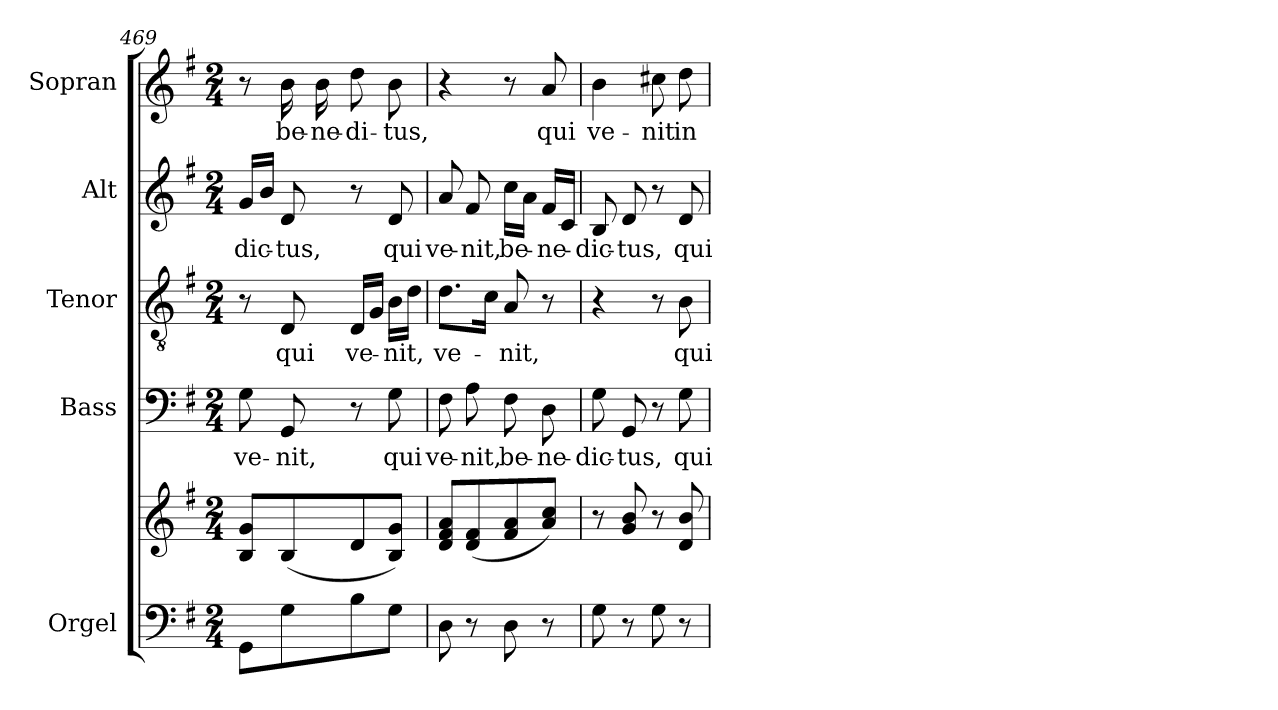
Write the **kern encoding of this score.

**kern	**kern	**kern	**text	**kern	**text	**kern	**text	**kern	**text
*part5	*part5	*part4	*part4	*part3	*part3	*part2	*part2	*part1	*part1
*staff6	*staff5	*staff4	*staff4	*staff3	*staff3	*staff2	*staff2	*staff1	*staff1
*I"Orgel	*	*I"Bass	*	*I"Tenor	*	*I"Alt	*	*I"Sopran	*
*I'Org.	*	*I'B.	*	*I'T.	*	*I'A.	*	*I'S.	*
*clefF4	*clefG2	*clefF4	*	*clefGv2	*	*clefG2	*	*clefG2	*
*k[f#]	*k[f#]	*k[f#]	*	*k[f#]	*	*k[f#]	*	*k[f#]	*
*G:	*G:	*G:	*	*G:	*	*G:	*	*G:	*
*M2/4	*M2/4	*M2/4	*	*M2/4	*	*M2/4	*	*M2/4	*
=469	=469	=469	=469	=469	=469	=469	=469	=469	=469
!	!	!	!LO:LY:b	!	!	!	!LO:LY:b	!	!
8GG\L	8B/ 8g/L	8G\	ve-	8r	.	16g/LL	-dic-	8r	.
.	.	.	.	.	.	16b/JJ	.	.	.
!	!	!	!LO:LY:b	!	!LO:LY:b	!	!LO:LY:b	!	!LO:LY:b
8G\	(<8B/	8GG/	-nit,	8D/	qui	8d/	-tus,	16b\	be-
!	!	!	!	!	!	!	!	!	!LO:LY:b
.	.	.	.	.	.	.	.	16b\	-ne-
!	!	!	!	!	!LO:LY:b	!	!	!	!LO:LY:b
8B\	8d/	8r	.	16D/LL	ve-	8r	.	8dd\	-di-
.	.	.	.	16G/JJ	.	.	.	.	.
!	!	!	!LO:LY:b	!	!LO:LY:b	!	!LO:LY:b	!	!LO:LY:b
8G\J	8B/ 8g/J)	8G\	qui	16B\LL	-nit,	8d/	qui	8b\	-tus,
.	.	.	.	16d\JJ	.	.	.	.	.
=470	=470	=470	=470	=470	=470	=470	=470	=470	=470
!	!	!	!LO:LY:b	!	!LO:LY:b	!	!LO:LY:b	!	!
8D\	8d/ 8f#/ 8a/L	8F#\	ve-	8.d\L	ve-	8a/	ve-	4r	.
!	!	!	!LO:LY:b	!	!	!	!LO:LY:b	!	!
8r	(<8d/ 8f#/	8A\	-nit,	.	.	8f#/	-nit,	.	.
.	.	.	.	16c\Jk	.	.	.	.	.
!	!	!	!LO:LY:b	!	!LO:LY:b	!	!LO:LY:b	!	!
8D\	8f#/ 8a/	8F#\	be-	8A/	-nit,	16cc\LL	be-	8r	.
.	.	.	.	.	.	16a\JJ	.	.	.
!	!	!	!LO:LY:b	!	!	!	!LO:LY:b	!	!LO:LY:b
8r	8a/ 8cc/J)	8D\	-ne-	8r	.	16f#/LL	-ne-	8a/	qui
.	.	.	.	.	.	16c/JJ	.	.	.
!!LO:PB:g=z
=471	=471	=471	=471	=471	=471	=471	=471	=471	=471
!	!	!	!LO:LY:b	!	!	!	!LO:LY:b	!	!LO:LY:b
8G\	8r	8G\	-dic-	4r	.	8B/	-dic-	4b\	ve-
!	!	!	!LO:LY:b	!	!	!	!LO:LY:b	!	!
8r	8g/ 8b/	8GG/	-tus,	.	.	8d/	-tus,	.	.
!	!	!	!	!	!	!	!	!	!LO:LY:b
8G\	8r	8r	.	8r	.	8r	.	8cc#X\	-nit
!	!	!	!LO:LY:b	!	!LO:LY:b	!	!LO:LY:b	!	!LO:LY:b
8r	8d/ 8b/	8G\	qui	8B\	qui	8d/	qui	8dd\	in
=	=	=	=	=	=	=	=	=	=
*-	*-	*-	*-	*-	*-	*-	*-	*-	*-
